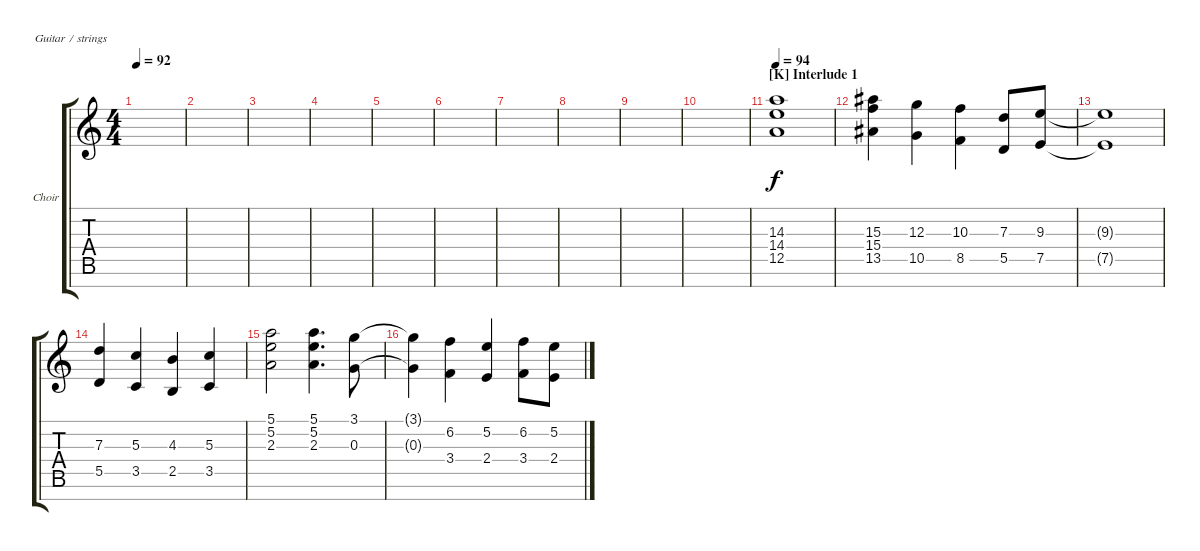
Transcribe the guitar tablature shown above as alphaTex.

\defaultSystemsLayout 4
\bracketExtendMode groupsimilarinstruments
\firstSystemTrackNameOrientation horizontal
\otherSystemsTrackNameOrientation horizontal
\track ("Alto Choir" "Choir") {instrument electricguitarclean}
\staff {score tabs}
\tuning (E4 B3 G3 D3 A2 E2 B1)
\ts (4 4)
\tempo 92
\clef g2
\ks c
|
|
|
|
|
|
|
|
|
|
\section ("K" "Interlude 1")
\tempo 94
(14.3 14.4 12.5).1 |
(13.5 15.4 15.3).4 (12.3 10.5).4 (8.5 10.3).4 (7.3 5.5).8 (7.5 9.3).8 |
(9.3{t} 7.5{t}).1 |
(5.5 7.3).4 (5.3 3.5).4 (2.5 4.3).4 (5.3 3.5).4 |
(2.3 5.2 5.1).2 (5.1 5.2 2.3).4{d} (0.3 3.1).8 |
(3.1{t} 0.3{t}).4 (3.4 6.2).4 (5.2 2.4).4 (3.4 6.2).8 (5.2 2.4).8
